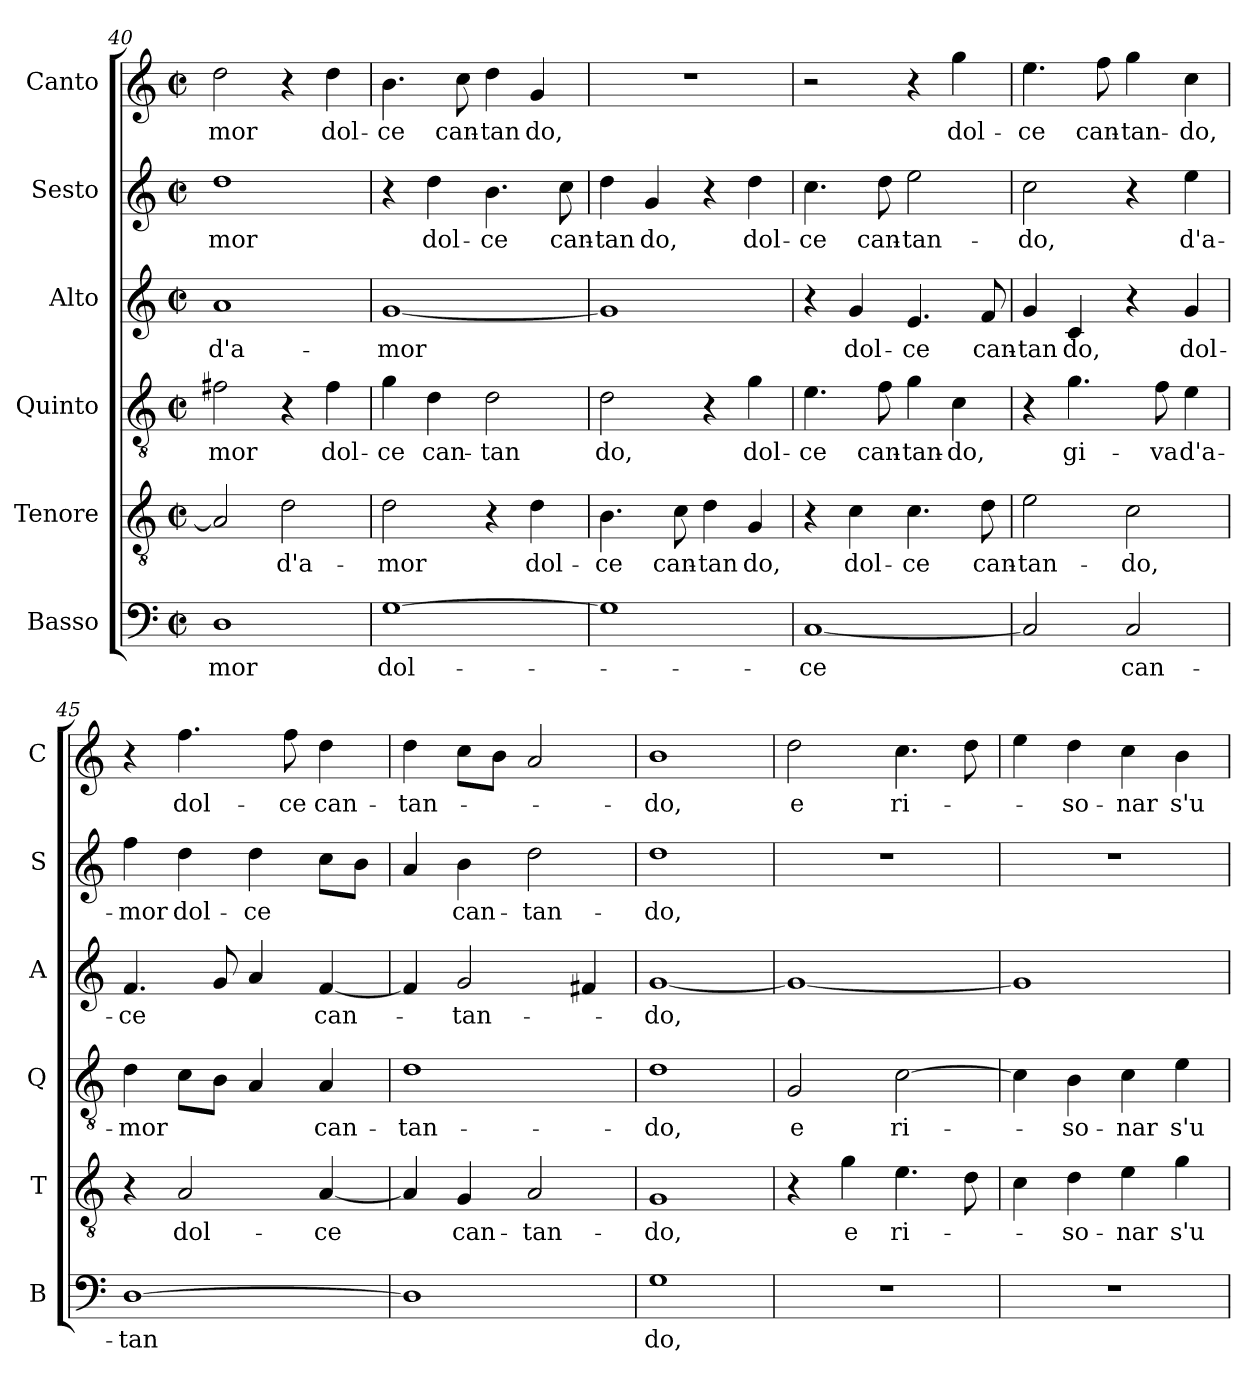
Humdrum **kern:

**kern	**text	**kern	**text	**kern	**text	**kern	**text	**kern	**text	**kern	**text
*part6	*part6	*part5	*part5	*part4	*part4	*part3	*part3	*part2	*part2	*part1	*part1
*staff6	*staff6	*staff5	*staff5	*staff4	*staff4	*staff3	*staff3	*staff2	*staff2	*staff1	*staff1
*I"Basso	*	*I"Tenore	*	*I"Quinto	*	*I"Alto	*	*I"Sesto	*	*I"Canto	*
*I'B	*	*I'T	*	*I'Q	*	*I'A	*	*I'S	*	*I'C	*
*clefF4	*	*clefGv2	*	*clefGv2	*	*clefG2	*	*clefG2	*	*clefG2	*
*k[]	*	*k[]	*	*k[]	*	*k[]	*	*k[]	*	*k[]	*
*C:	*	*C:	*	*C:	*	*C:	*	*C:	*	*C:	*
*M2/2	*	*M2/2	*	*M2/2	*	*M2/2	*	*M2/2	*	*M2/2	*
*met(c|)	*	*met(c|)	*	*met(c|)	*	*met(c|)	*	*met(c|)	*	*met(c|)	*
=40	=40	=40	=40	=40	=40	=40	=40	=40	=40	=40	=40
!	!LO:LY:b	!	!	!	!LO:LY:b	!	!LO:LY:b	!	!LO:LY:b	!	!LO:LY:b
1D	-mor	2A/]	.	2f#X\	-mor	1a	d'a-	1dd	-mor	2dd\	-mor
!	!	!	!LO:LY:b	!	!	!	!	!	!	!	!
.	.	2d\	d'a-	4r	.	.	.	.	.	4r	.
!	!	!	!	!	!LO:LY:b	!	!	!	!	!	!LO:LY:b
.	.	.	.	4f#\	dol-	.	.	.	.	4dd\	dol-
=41	=41	=41	=41	=41	=41	=41	=41	=41	=41	=41	=41
!	!LO:LY:b	!	!LO:LY:b	!	!LO:LY:b	!	!LO:LY:b	!	!	!	!LO:LY:b
[1G	dol-	2d\	-mor	4g\	-ce	[1g	-mor	4r	.	4.b\	-ce
!	!	!	!	!	!LO:LY:b	!	!	!	!LO:LY:b	!	!
.	.	.	.	4d\	can-	.	.	4dd\	dol-	.	.
!	!	!	!	!	!	!	!	!	!	!	!LO:LY:b
.	.	.	.	.	.	.	.	.	.	8cc\	can-
!	!	!	!	!	!LO:LY:b	!	!	!	!LO:LY:b	!	!LO:LY:b
.	.	4r	.	2d\	-tan	.	.	4.b\	-ce	4dd\	-tan
!	!	!	!LO:LY:b	!	!	!	!	!	!	!	!LO:LY:b
.	.	4d\	dol-	.	.	.	.	.	.	4g/	do,
!	!	!	!	!	!	!	!	!	!LO:LY:b	!	!
.	.	.	.	.	.	.	.	8cc\	can-	.	.
=42	=42	=42	=42	=42	=42	=42	=42	=42	=42	=42	=42
!	!	!	!LO:LY:b	!	!LO:LY:b	!	!	!	!LO:LY:b	!	!
1G]	.	4.B\	-ce	2d\	do,	1g]	.	4dd\	-tan	1r	.
!	!	!	!	!	!	!	!	!	!LO:LY:b	!	!
.	.	.	.	.	.	.	.	4g/	do,	.	.
!	!	!	!LO:LY:b	!	!	!	!	!	!	!	!
.	.	8c\	can-	.	.	.	.	.	.	.	.
!	!	!	!LO:LY:b	!	!	!	!	!	!	!	!
.	.	4d\	-tan	4r	.	.	.	4r	.	.	.
!	!	!	!LO:LY:b	!	!LO:LY:b	!	!	!	!LO:LY:b	!	!
.	.	4G/	do,	4g\	dol-	.	.	4dd\	dol-	.	.
=43	=43	=43	=43	=43	=43	=43	=43	=43	=43	=43	=43
!	!LO:LY:b	!	!	!	!LO:LY:b	!	!	!	!LO:LY:b	!	!
[1C	-ce	4r	.	4.e\	-ce	4r	.	4.cc\	-ce	2r	.
!	!	!	!LO:LY:b	!	!	!	!LO:LY:b	!	!	!	!
.	.	4c\	dol-	.	.	4g/	dol-	.	.	.	.
!	!	!	!	!	!LO:LY:b	!	!	!	!LO:LY:b	!	!
.	.	.	.	8f\	can-	.	.	8dd\	can-	.	.
!	!	!	!LO:LY:b	!	!LO:LY:b	!	!LO:LY:b	!	!LO:LY:b	!	!
.	.	4.c\	-ce	4g\	-tan-	4.e/	-ce	2ee\	-tan-	4r	.
!	!	!	!	!	!LO:LY:b	!	!	!	!	!	!LO:LY:b
.	.	.	.	4c\	-do,	.	.	.	.	4gg\	dol-
!	!	!	!LO:LY:b	!	!	!	!LO:LY:b	!	!	!	!
.	.	8d\	can-	.	.	8f/	can-	.	.	.	.
!!LO:PB:g=z
=44	=44	=44	=44	=44	=44	=44	=44	=44	=44	=44	=44
!	!	!	!LO:LY:b	!	!	!	!LO:LY:b	!	!LO:LY:b	!	!LO:LY:b
2C/]	.	2e\	-tan-	4r	.	4g/	-tan	2cc\	-do,	4.ee\	-ce
!	!	!	!	!	!LO:LY:b	!	!LO:LY:b	!	!	!	!
.	.	.	.	4.g\	gi-	4c/	do,	.	.	.	.
!	!	!	!	!	!	!	!	!	!	!	!LO:LY:b
.	.	.	.	.	.	.	.	.	.	8ff\	can-
!	!LO:LY:b	!	!LO:LY:b	!	!	!	!	!	!	!	!LO:LY:b
2C/	can-	2c\	-do,	.	.	4r	.	4r	.	4gg\	-tan-
!	!	!	!	!	!LO:LY:b	!	!	!	!	!	!
.	.	.	.	8f\	-va	.	.	.	.	.	.
!	!	!	!	!	!LO:LY:b	!	!LO:LY:b	!	!LO:LY:b	!	!LO:LY:b
.	.	.	.	4e\	d'a-	4g/	dol-	4ee\	d'a-	4cc\	-do,
=45	=45	=45	=45	=45	=45	=45	=45	=45	=45	=45	=45
!	!LO:LY:b	!	!	!	!LO:LY:b	!	!LO:LY:b	!	!LO:LY:b	!	!
[1D	-tan	4r	.	4d\	-mor	4.f/	-ce	4ff\	-mor	4r	.
!	!	!	!LO:LY:b	!	!	!	!	!	!LO:LY:b	!	!LO:LY:b
.	.	2A/	dol-	8c\L	.	.	.	4dd\	dol-	4.ff\	dol-
.	.	.	.	8B\J	.	8g/	.	.	.	.	.
!	!	!	!	!	!	!	!	!	!LO:LY:b	!	!
.	.	.	.	4A/	.	4a/	.	4dd\	-ce	.	.
!	!	!	!	!	!	!	!	!	!	!	!LO:LY:b
.	.	.	.	.	.	.	.	.	.	8ff\	-ce
!	!	!	!LO:LY:b	!	!LO:LY:b	!	!LO:LY:b	!	!	!	!LO:LY:b
.	.	[4A/	-ce	4A/	can-	[4f/	can-	8cc\L	.	4dd\	can-
.	.	.	.	.	.	.	.	8b\J	.	.	.
=46	=46	=46	=46	=46	=46	=46	=46	=46	=46	=46	=46
!	!	!	!	!	!LO:LY:b	!	!	!	!	!	!LO:LY:b
1D]	.	4A/]	.	1d	-tan-	4f/]	.	4a/	.	4dd\	-tan-
!	!	!	!LO:LY:b	!	!	!	!LO:LY:b	!	!LO:LY:b	!	!
.	.	4G/	can-	.	.	2g/	-tan-	4b\	can-	8cc\L	.
.	.	.	.	.	.	.	.	.	.	8b\J	.
!	!	!	!LO:LY:b	!	!	!	!	!	!LO:LY:b	!	!
.	.	2A/	-tan-	.	.	.	.	2dd\	-tan-	2a/	.
.	.	.	.	.	.	4f#X/	.	.	.	.	.
=47	=47	=47	=47	=47	=47	=47	=47	=47	=47	=47	=47
!	!LO:LY:b	!	!LO:LY:b	!	!LO:LY:b	!	!LO:LY:b	!	!LO:LY:b	!	!LO:LY:b
1G	do,	1G	-do,	1d	-do,	[1g	-do,	1dd	-do,	1b	-do,
=48	=48	=48	=48	=48	=48	=48	=48	=48	=48	=48	=48
!	!	!	!	!	!LO:LY:b	!	!	!	!	!	!LO:LY:b
1r	.	4r	.	2G/	e	1g_	.	1r	.	2dd\	e
!	!	!	!LO:LY:b	!	!	!	!	!	!	!	!
.	.	4g\	e	.	.	.	.	.	.	.	.
!	!	!	!LO:LY:b	!	!LO:LY:b	!	!	!	!	!	!LO:LY:b
.	.	4.e\	ri-	[2c\	ri-	.	.	.	.	4.cc\	ri-
.	.	8d\	.	.	.	.	.	.	.	8dd\	.
=49	=49	=49	=49	=49	=49	=49	=49	=49	=49	=49	=49
1r	.	4c\	.	4c\]	.	1g]	.	1r	.	4ee\	.
!	!	!	!LO:LY:b	!	!LO:LY:b	!	!	!	!	!	!LO:LY:b
.	.	4d\	-so-	4B\	-so-	.	.	.	.	4dd\	-so-
!	!	!	!LO:LY:b	!	!LO:LY:b	!	!	!	!	!	!LO:LY:b
.	.	4e\	-nar	4c\	-nar	.	.	.	.	4cc\	-nar
!	!	!	!LO:LY:b	!	!LO:LY:b	!	!	!	!	!	!LO:LY:b
.	.	4g\	s'u-	4e\	s'u-	.	.	.	.	4b\	s'u-
=	=	=	=	=	=	=	=	=	=	=	=
*-	*-	*-	*-	*-	*-	*-	*-	*-	*-	*-	*-
